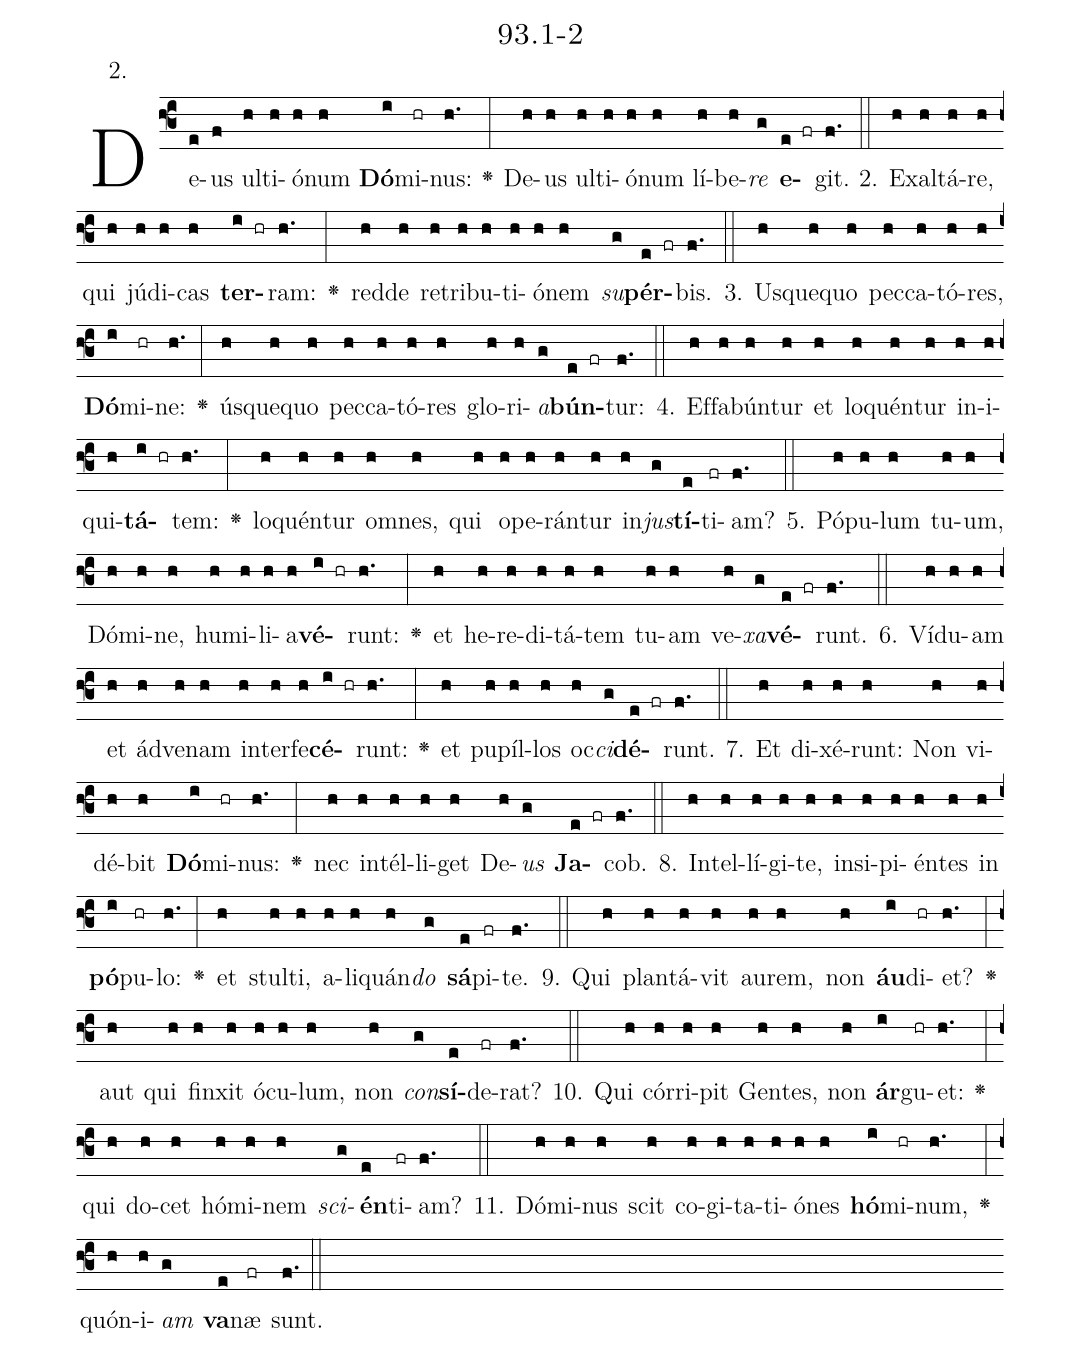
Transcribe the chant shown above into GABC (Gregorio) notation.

name: 93.1-2;
annotation: 2.;
%%
(f3)De(e)us(f) ul(h)ti(h)ó(h)num(h) <b>Dó</b>(i)mi(hr)nus:(h.) <v>\greheightstar</v>(:) De(h)us(h) ul(h)ti(h)ó(h)num(h) lí(h)be(h)<i>re</i>(g) <b>e</b>(e fr)git.(f.) (::)
2. Ex(h)al(h)tá(h)re,(h) qui(h) jú(h)di(h)cas(h) <b>ter</b>(i hr)ram:(h.) <v>\greheightstar</v>(:) red(h)de(h) re(h)tri(h)bu(h)ti(h)ó(h)nem(h) <i>su</i>(g)<b>pér</b>(e fr)bis.(f.) (::)
3. Us(h)que(h)quo(h) pec(h)ca(h)tó(h)res,(h) <b>Dó</b>(i)mi(hr)ne:(h.) <v>\greheightstar</v>(:) ús(h)que(h)quo(h) pec(h)ca(h)tó(h)res(h) glo(h)ri(h)<i>a</i>(g)<b>bún</b>(e fr)tur:(f.) (::)
4. Ef(h)fa(h)bún(h)tur(h) et(h) lo(h)quén(h)tur(h) in(h)i(h)qui(h)<b>tá</b>(i hr)tem:(h.) <v>\greheightstar</v>(:) lo(h)quén(h)tur(h) om(h)nes,(h) qui(h) o(h)pe(h)rán(h)tur(h) in(h)<i>jus</i>(g)<b>tí</b>(e)ti(fr)am?(f.) (::)
5. Pó(h)pu(h)lum(h) tu(h)um,(h) Dó(h)mi(h)ne,(h) hu(h)mi(h)li(h)a(h)<b>vé</b>(i hr)runt:(h.) <v>\greheightstar</v>(:) et(h) he(h)re(h)di(h)tá(h)tem(h) tu(h)am(h) ve(h)<i>xa</i>(g)<b>vé</b>(e fr)runt.(f.) (::)
6. Ví(h)du(h)am(h) et(h) ád(h)ve(h)nam(h) in(h)ter(h)fe(h)<b>cé</b>(i hr)runt:(h.) <v>\greheightstar</v>(:) et(h) pu(h)píl(h)los(h) oc(h)<i>ci</i>(g)<b>dé</b>(e fr)runt.(f.) (::)
7. Et(h) di(h)xé(h)runt:(h) Non(h) vi(h)dé(h)bit(h) <b>Dó</b>(i)mi(hr)nus:(h.) <v>\greheightstar</v>(:) nec(h) in(h)tél(h)li(h)get(h) De(h)<i>us</i>(g) <b>Ja</b>(e fr)cob.(f.) (::)
8. In(h)tel(h)lí(h)gi(h)te,(h) in(h)si(h)pi(h)én(h)tes(h) in(h) <b>pó</b>(i)pu(hr)lo:(h.) <v>\greheightstar</v>(:) et(h) stul(h)ti,(h) a(h)li(h)quán(h)<i>do</i>(g) <b>sá</b>(e)pi(fr)te.(f.) (::)
9. Qui(h) plan(h)tá(h)vit(h) au(h)rem,(h) non(h) <b>áu</b>(i)di(hr)et?(h.) <v>\greheightstar</v>(:) aut(h) qui(h) fin(h)xit(h) ó(h)cu(h)lum,(h) non(h) <i>con</i>(g)<b>sí</b>(e)de(fr)rat?(f.) (::)
10. Qui(h) cór(h)ri(h)pit(h) Gen(h)tes,(h) non(h) <b>ár</b>(i)gu(hr)et:(h.) <v>\greheightstar</v>(:) qui(h) do(h)cet(h) hó(h)mi(h)nem(h) <i>sci</i>(g)<b>én</b>(e)ti(fr)am?(f.) (::)
11. Dó(h)mi(h)nus(h) scit(h) co(h)gi(h)ta(h)ti(h)ó(h)nes(h) <b>hó</b>(i)mi(hr)num,(h.) <v>\greheightstar</v>(:) quón(h)i(h)<i>am</i>(g) <b>va</b>(e)næ(fr) sunt.(f.) (::)
